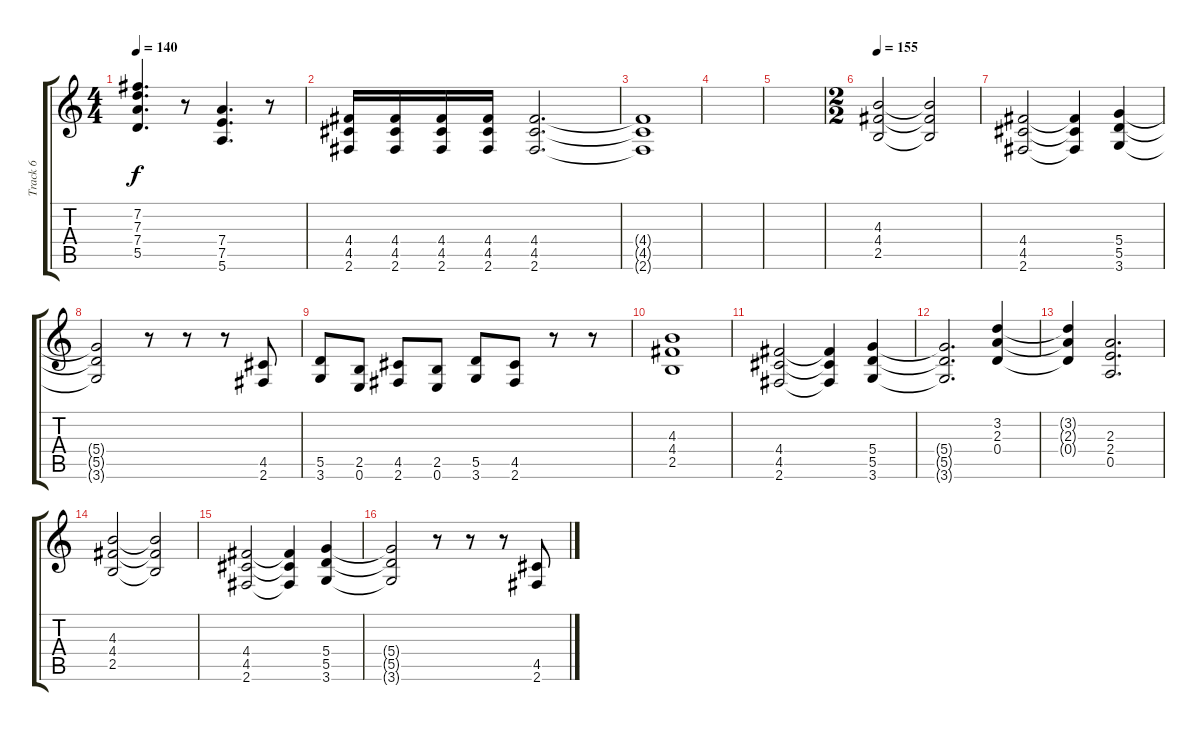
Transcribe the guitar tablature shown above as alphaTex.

\track ("Track 6" "Track 6") {instrument overdrivenguitar}
\staff {score tabs}
\tuning (E4 B3 G3 D3 A2 E2) {hide}
\ts (4 4)
\tempo 140
\clef g2
\ks c
(7.2 7.3 7.4 5.5).4{d dy f} r.8 (7.4 7.5 5.6).4{d} r.8 |
(4.4 4.5 2.6).16 (4.4 4.5 2.6).16 (4.4 4.5 2.6).16 (4.4 4.5 2.6).16 (4.4 4.5 2.6).2{d} |
(4.4{t} 4.5{t} 2.6{t}).1 |
|
|
\ts (2 2)
\tempo 155
(4.3 4.4 2.5).2 (4.3{t} 4.4{t} 2.5{t}).2 |
(4.4 4.5 2.6).2 (4.4{t} 4.5{t} 2.6{t}).4 (5.4 5.5 3.6).4 |
(5.4{t} 5.5{t} 3.6{t}).2 r.8 r.8 r.8 (4.5 2.6).8 |
(5.5 3.6).8 (2.5 0.6).8 (4.5 2.6).8 (2.5 0.6).8 (5.5 3.6).8 (4.5 2.6).8 r.8 r.8 |
(4.3 4.4 2.5).1 |
(4.4 4.5 2.6).2 (4.4{t} 4.5{t} 2.6{t}).4 (5.4 5.5 3.6).4 |
(5.4{t} 5.5{t} 3.6{t}).2{d} (3.2 2.3 0.4).4 |
(3.2{t} 2.3{t} 0.4{t}).4 (2.3 2.4 0.5).2{d} |
(4.3 4.4 2.5).2 (4.3{t} 4.4{t} 2.5{t}).2 |
(4.4 4.5 2.6).2 (4.4{t} 4.5{t} 2.6{t}).4 (5.4 5.5 3.6).4 |
(5.4{t} 5.5{t} 3.6{t}).2 r.8 r.8 r.8 (4.5 2.6).8
